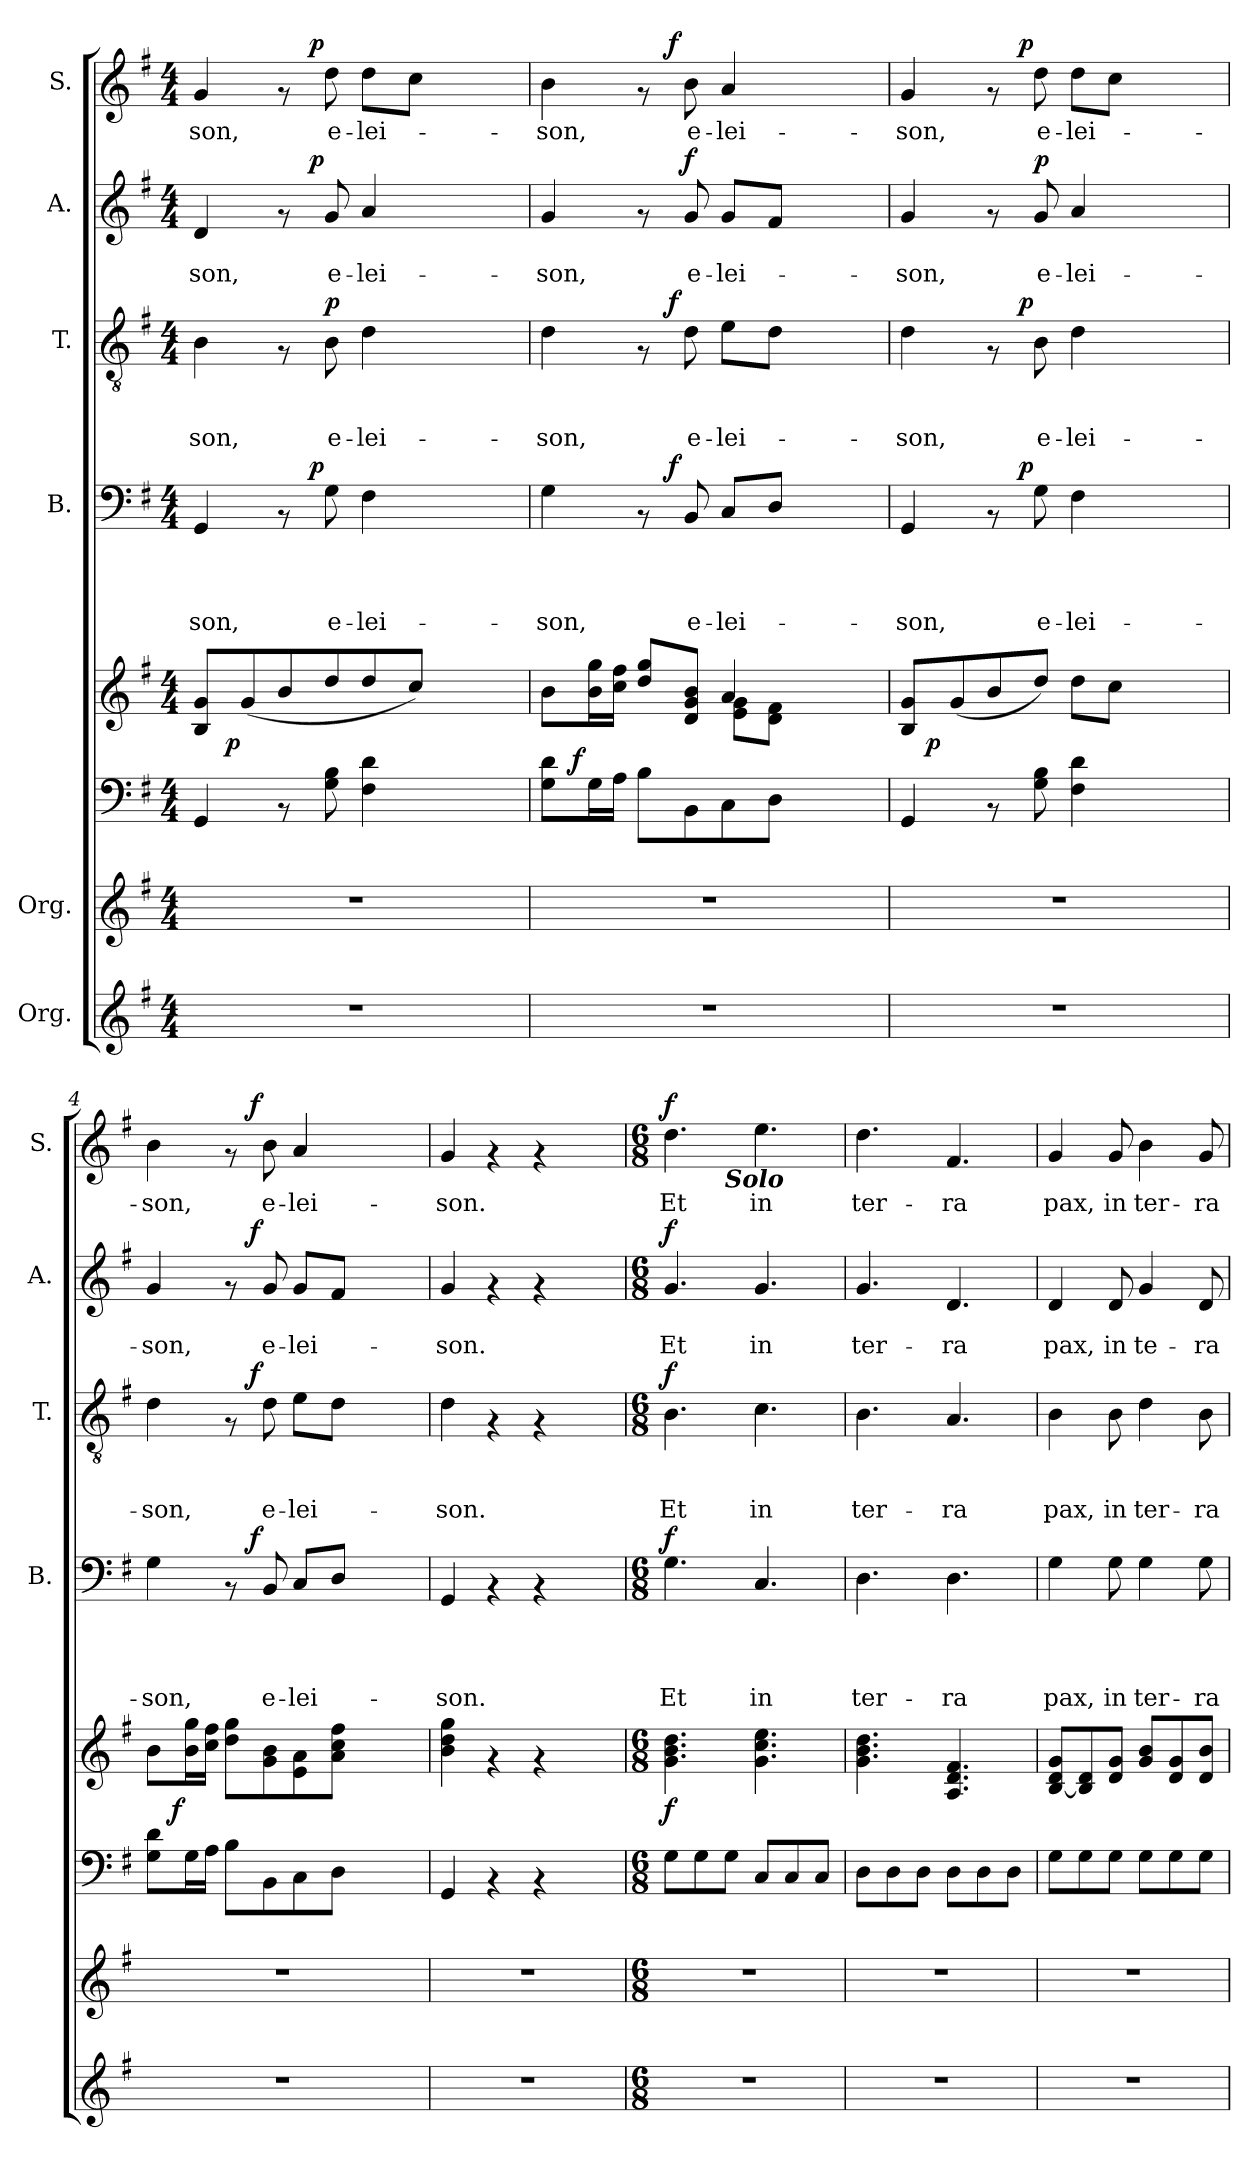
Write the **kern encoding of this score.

**kern	**kern	**kern	**dynam	**kern	**dynam	**kern	**text	**text	**text	**text	**dynam	**kern	**text	**text	**text	**dynam	**kern	**text	**text	**dynam	**kern	**text	**dynam
*part8	*part7	*part6	*part6	*part5	*part5	*part4	*part4	*part4	*part4	*part4	*part4	*part3	*part3	*part3	*part3	*part3	*part2	*part2	*part2	*part2	*part1	*part1	*part1
*staff8	*staff7	*staff6	*staff6	*staff5	*staff5	*staff4	*staff4	*staff4	*staff4	*staff4	*staff4	*staff3	*staff3	*staff3	*staff3	*staff3	*staff2	*staff2	*staff2	*staff2	*staff1	*staff1	*staff1
*I"Org.	*I"Org.	*	*	*	*	*I"B.	*	*	*	*	*	*I"T.	*	*	*	*	*I"A.	*	*	*	*I"S.	*	*
*	*	*	*	*	*	*I'B.	*	*	*	*	*	*I'T.	*	*	*	*	*I'A.	*	*	*	*I'S.	*	*
*clefG2	*clefG2	*clefF4	*	*clefG2	*	*clefF4	*	*	*	*	*	*clefGv2	*	*	*	*	*clefG2	*	*	*	*clefG2	*	*
*k[f#]	*k[f#]	*k[f#]	*	*k[f#]	*	*k[f#]	*	*	*	*	*	*k[f#]	*	*	*	*	*k[f#]	*	*	*	*k[f#]	*	*
*G:	*G:	*G:	*	*G:	*	*G:	*	*	*	*	*	*G:	*	*	*	*	*G:	*	*	*	*G:	*	*
*M4/4	*M4/4	*M4/4	*	*M4/4	*	*M4/4	*	*	*	*	*	*M4/4	*	*	*	*	*M4/4	*	*	*	*M4/4	*	*
=1	=1	=1	=1	=1	=1	=1	=1	=1	=1	=1	=1	=1	=1	=1	=1	=1	=1	=1	=1	=1	=1	=1	=1
!	!	!	!	!	!	!	!	!	!	!LO:LY:b	!	!	!	!	!LO:LY:b	!	!	!	!LO:LY:b	!	!	!LO:LY:b	!
*	*	*	*	*^	*	*^	*	*	*	*	*	*	*	*	*	*	*^	*	*	*	*^	*	*
1r	1r	4GG/	.	8B/ 8g/L	16.ryy	.	4GG/	4ryy	.	.	.	son,	.	4B\	.	.	son,	.	4d/	4ryy	.	son,	.	4g/	4ryy	son,	.
!	!	!	!	!	!	!LO:DY:b	!	!	!	!	!	!	!	!	!	!	!	!	!	!	!	!	!	!	!	!	!
.	.	.	.	.	2ryy	p	.	.	.	.	.	.	.	.	.	.	.	.	.	.	.	.	.	.	.	.	.
.	.	.	.	(<8g/	.	.	.	.	.	.	.	.	.	.	.	.	.	.	.	.	.	.	.	.	.	.	.
.	.	8rAA	.	8b/	.	.	8rAA	16.ryy	.	.	.	.	.	8rF	.	.	.	.	8rf	16.ryy	.	.	.	8rf	16.ryy	.	.
!	!	!	!	!	!	!	!	!	!	!	!	!	!LO:DY:a	!	!	!	!	!	!	!	!	!	!LO:DY:a	!	!	!	!LO:DY:a
.	.	.	.	.	.	.	.	2ryy	.	.	.	.	p	.	.	.	.	.	.	2ryy	.	.	p	.	2ryy	.	p
!	!	!	!	!	!	!	!	!	!	!	!	!LO:LY:b	!	!	!	!	!LO:LY:b	!LO:DY:a	!	!	!	!LO:LY:b	!	!	!	!LO:LY:b	!
.	.	8G\ 8B\	.	8dd/	.	.	8G\	.	.	.	.	e-	.	8B\	.	.	e-	p	8g/	.	.	e-	.	8dd\	.	e-	.
!	!	!	!	!	!	!	!	!	!	!	!	!LO:LY:b	!	!	!	!	!LO:LY:b	!	!	!	!	!LO:LY:b	!	!	!	!LO:LY:b	!
.	.	4F#\ 4d\	.	8dd/	.	.	4F#\	.	.	.	.	-lei-	.	4d\	.	.	-lei-	.	4a/	.	.	-lei-	.	8dd\L	.	-lei-	.
.	.	.	.	.	4ryy	.	.	.	.	.	.	.	.	.	.	.	.	.	.	.	.	.	.	.	.	.	.
.	.	.	.	8cc/J)	.	.	.	.	.	.	.	.	.	.	.	.	.	.	.	.	.	.	.	8cc\J	.	.	.
.	.	4ryy	.	4ryy	.	.	4ryy	.	.	.	.	.	.	4ryy	.	.	.	.	4ryy	.	.	.	.	4ryy	.	.	.
.	.	.	.	.	8ryy	.	.	8ryy	.	.	.	.	.	.	.	.	.	.	.	8ryy	.	.	.	.	8ryy	.	.
.	.	.	.	.	32ryy	.	.	32ryy	.	.	.	.	.	.	.	.	.	.	.	32ryy	.	.	.	.	32ryy	.	.
=2	=2	=2	=2	=2	=2	=2	=2	=2	=2	=2	=2	=2	=2	=2	=2	=2	=2	=2	=2	=2	=2	=2	=2	=2	=2	=2	=2
!	!	!	!	!	!	!	!	!	!	!	!	!LO:LY:b	!	!	!	!	!LO:LY:b	!	!	!	!	!LO:LY:b	!	!	!	!LO:LY:b	!
*	*	*^	*	*	*	*	*	*	*	*	*	*	*	*^	*	*	*	*	*v	*v	*	*	*	*	*	*	*
1r	1r	8G\ 8d\L	16.ryy	.	4ryy	8b\L	.	4G\	4ryy	.	.	.	-son,	.	4d\	4ryy	.	.	-son,	.	4g/	.	-son,	.	4b\	4ryy	-son,	.
!	!	!	!	!LO:DY:a	!	!	!	!	!	!	!	!	!	!	!	!	!	!	!	!	!	!	!	!	!	!	!	!
.	.	.	2ryy	f	.	.	.	.	.	.	.	.	.	.	.	.	.	.	.	.	.	.	.	.	.	.	.	.
.	.	16G\L	.	.	.	16b\ 16gg\L	.	.	.	.	.	.	.	.	.	.	.	.	.	.	.	.	.	.	.	.	.	.
.	.	16A\JJ	.	.	.	16cc\ 16ff#\JJ	.	.	.	.	.	.	.	.	.	.	.	.	.	.	.	.	.	.	.	.	.	.
.	.	8B\L	.	.	8dd/ 8gg/L	4ryy	.	8rAA	16.ryy	.	.	.	.	.	8rF	16.ryy	.	.	.	.	8rf	.	.	.	8rf	16.ryy	.	.
!	!	!	!	!	!	!	!	!	!	!	!	!	!	!LO:DY:a	!	!	!	!	!	!LO:DY:a	!	!	!	!	!	!	!	!LO:DY:a
.	.	.	.	.	.	.	.	.	2ryy	.	.	.	.	f	.	2ryy	.	.	.	f	.	.	.	.	.	2ryy	.	f
!	!	!	!	!	!	!	!	!	!	!	!	!	!LO:LY:b	!	!	!	!	!	!LO:LY:b	!	!	!	!LO:LY:b	!LO:DY:a	!	!	!LO:LY:b	!
.	.	8BB\	.	.	8d/ 8g/ 8b/J	.	.	8BB/	.	.	.	.	e-	.	8d\	.	.	.	e-	.	8g/	.	e-	f	8b\	.	e-	.
!	!	!	!	!	!	!	!	!	!	!	!	!	!LO:LY:b	!	!	!	!	!	!LO:LY:b	!	!	!	!LO:LY:b	!	!	!	!LO:LY:b	!
.	.	8C\	.	.	4a/	8e\ 8g\L	.	8C/L	.	.	.	.	-lei-	.	8e\L	.	.	.	-lei-	.	8g/L	.	-lei-	.	4a/	.	-lei-	.
.	.	.	4ryy	.	.	.	.	.	.	.	.	.	.	.	.	.	.	.	.	.	.	.	.	.	.	.	.	.
.	.	8D\J	.	.	.	8d\ 8f#\J	.	8D/J	.	.	.	.	.	.	8d\J	.	.	.	.	.	8f#/J	.	.	.	.	.	.	.
.	.	4ryy	.	.	4ryy	4ryy	.	4ryy	.	.	.	.	.	.	4ryy	.	.	.	.	.	4ryy	.	.	.	4ryy	.	.	.
.	.	.	8ryy	.	.	.	.	.	8ryy	.	.	.	.	.	.	8ryy	.	.	.	.	.	.	.	.	.	8ryy	.	.
.	.	.	32ryy	.	.	.	.	.	32ryy	.	.	.	.	.	.	32ryy	.	.	.	.	.	.	.	.	.	32ryy	.	.
=3	=3	=3	=3	=3	=3	=3	=3	=3	=3	=3	=3	=3	=3	=3	=3	=3	=3	=3	=3	=3	=3	=3	=3	=3	=3	=3	=3	=3
!	!	!	!	!	!	!	!	!	!	!	!	!	!LO:LY:b	!	!	!	!	!	!LO:LY:b	!	!	!	!LO:LY:b	!	!	!	!LO:LY:b	!
*	*	*v	*v	*	*	*	*	*	*	*	*	*	*	*	*	*	*	*	*	*	*	*	*	*	*	*	*	*
1r	1r	4GG/	.	8B/ 8g/L	16ryy	.	4GG/	4ryy	.	.	.	-son,	.	4d\	4ryy	.	.	-son,	.	4g/	.	-son,	.	4g/	4ryy	-son,	.
!	!	!	!	!	!	!LO:DY:b	!	!	!	!	!	!	!	!	!	!	!	!	!	!	!	!	!	!	!	!	!
.	.	.	.	.	2...ryy	p	.	.	.	.	.	.	.	.	.	.	.	.	.	.	.	.	.	.	.	.	.
.	.	.	.	(<8g/	.	.	.	.	.	.	.	.	.	.	.	.	.	.	.	.	.	.	.	.	.	.	.
.	.	8rAA	.	8b/	.	.	8rAA	16.ryy	.	.	.	.	.	8rF	16.ryy	.	.	.	.	8rf	.	.	.	8rf	16.ryy	.	.
!	!	!	!	!	!	!	!	!	!	!	!	!	!LO:DY:a	!	!	!	!	!	!LO:DY:a	!	!	!	!	!	!	!	!LO:DY:a
.	.	.	.	.	.	.	.	2ryy	.	.	.	.	p	.	2ryy	.	.	.	p	.	.	.	.	.	2ryy	.	p
!	!	!	!	!	!	!	!	!	!	!	!	!LO:LY:b	!	!	!	!	!	!LO:LY:b	!	!	!	!LO:LY:b	!LO:DY:a	!	!	!LO:LY:b	!
.	.	8G\ 8B\	.	8dd/J)	.	.	8G\	.	.	.	.	e-	.	8B\	.	.	.	e-	.	8g/	.	e-	p	8dd\	.	e-	.
!	!	!	!	!	!	!	!	!	!	!	!	!LO:LY:b	!	!	!	!	!	!LO:LY:b	!	!	!	!LO:LY:b	!	!	!	!LO:LY:b	!
.	.	4F#\ 4d\	.	8dd\L	.	.	4F#\	.	.	.	.	-lei-	.	4d\	.	.	.	-lei-	.	4a/	.	-lei-	.	8dd\L	.	-lei-	.
.	.	.	.	8cc\J	.	.	.	.	.	.	.	.	.	.	.	.	.	.	.	.	.	.	.	8cc\J	.	.	.
.	.	4ryy	.	4ryy	.	.	4ryy	.	.	.	.	.	.	4ryy	.	.	.	.	.	4ryy	.	.	.	4ryy	.	.	.
.	.	.	.	.	.	.	.	8ryy	.	.	.	.	.	.	8ryy	.	.	.	.	.	.	.	.	.	8ryy	.	.
.	.	.	.	.	.	.	.	32ryy	.	.	.	.	.	.	32ryy	.	.	.	.	.	.	.	.	.	32ryy	.	.
=4	=4	=4	=4	=4	=4	=4	=4	=4	=4	=4	=4	=4	=4	=4	=4	=4	=4	=4	=4	=4	=4	=4	=4	=4	=4	=4	=4
!	!	!	!	!	!	!	!	!	!	!	!	!LO:LY:b	!	!	!	!	!	!LO:LY:b	!	!	!	!LO:LY:b	!	!	!	!LO:LY:b	!
*	*	*^	*	*v	*v	*	*	*	*	*	*	*	*	*	*	*	*	*	*	*^	*	*	*	*	*	*	*
1r	1r	8G\ 8d\L	16.ryy	.	8b\L	.	4G\	4ryy	.	.	.	-son,	.	4d\	4ryy	.	.	-son,	.	4g/	4ryy	.	-son,	.	4b\	4ryy	-son,	.
!	!	!	!	!LO:DY:a	!	!	!	!	!	!	!	!	!	!	!	!	!	!	!	!	!	!	!	!	!	!	!	!
.	.	.	2ryy	f	.	.	.	.	.	.	.	.	.	.	.	.	.	.	.	.	.	.	.	.	.	.	.	.
.	.	16G\L	.	.	16b\ 16gg\L	.	.	.	.	.	.	.	.	.	.	.	.	.	.	.	.	.	.	.	.	.	.	.
.	.	16A\JJ	.	.	16cc\ 16ff#\JJ	.	.	.	.	.	.	.	.	.	.	.	.	.	.	.	.	.	.	.	.	.	.	.
.	.	8B\L	.	.	8dd\ 8gg\L	.	8rAA	16.ryy	.	.	.	.	.	8rF	16.ryy	.	.	.	.	8rf	16.ryy	.	.	.	8rf	16.ryy	.	.
!	!	!	!	!	!	!	!	!	!	!	!	!	!LO:DY:a	!	!	!	!	!	!LO:DY:a	!	!	!	!	!LO:DY:a	!	!	!	!LO:DY:a
.	.	.	.	.	.	.	.	2ryy	.	.	.	.	f	.	2ryy	.	.	.	f	.	2ryy	.	.	f	.	2ryy	.	f
!	!	!	!	!	!	!	!	!	!	!	!	!LO:LY:b	!	!	!	!	!	!LO:LY:b	!	!	!	!	!LO:LY:b	!	!	!	!LO:LY:b	!
.	.	8BB\	.	.	8g\ 8b\	.	8BB/	.	.	.	.	e-	.	8d\	.	.	.	e-	.	8g/	.	.	e-	.	8b\	.	e-	.
!	!	!	!	!	!	!	!	!	!	!	!	!LO:LY:b	!	!	!	!	!	!LO:LY:b	!	!	!	!	!LO:LY:b	!	!	!	!LO:LY:b	!
.	.	8C\	.	.	8e\ 8a\	.	8C/L	.	.	.	.	-lei-	.	8e\L	.	.	.	-lei-	.	8g/L	.	.	-lei-	.	4a/	.	-lei-	.
.	.	.	4ryy	.	.	.	.	.	.	.	.	.	.	.	.	.	.	.	.	.	.	.	.	.	.	.	.	.
.	.	8D\J	.	.	8a\ 8cc\ 8ff#\J	.	8D/J	.	.	.	.	.	.	8d\J	.	.	.	.	.	8f#/J	.	.	.	.	.	.	.	.
.	.	4ryy	.	.	4ryy	.	4ryy	.	.	.	.	.	.	4ryy	.	.	.	.	.	4ryy	.	.	.	.	4ryy	.	.	.
.	.	.	8ryy	.	.	.	.	8ryy	.	.	.	.	.	.	8ryy	.	.	.	.	.	8ryy	.	.	.	.	8ryy	.	.
.	.	.	32ryy	.	.	.	.	32ryy	.	.	.	.	.	.	32ryy	.	.	.	.	.	32ryy	.	.	.	.	32ryy	.	.
=5	=5	=5	=5	=5	=5	=5	=5	=5	=5	=5	=5	=5	=5	=5	=5	=5	=5	=5	=5	=5	=5	=5	=5	=5	=5	=5	=5	=5
!	!	!	!	!	!	!	!	!	!	!	!	!LO:LY:b	!	!	!	!	!	!LO:LY:b	!	!	!	!	!LO:LY:b	!	!	!	!LO:LY:b	!
*	*	*	*	*	*	*	*v	*v	*	*	*	*	*	*	*	*	*	*	*	*v	*v	*	*	*	*v	*v	*	*
*	*	*v	*v	*	*	*	*	*	*	*	*	*	*v	*v	*	*	*	*	*	*	*	*	*	*	*
1r	1r	4GG/	.	4b\ 4dd\ 4gg\	.	4GG/	.	.	.	-son.	.	4d\	.	.	-son.	.	4g/	.	-son.	.	4g/	-son.	.
.	.	4rAA	.	4rf	.	4rAA	.	.	.	.	.	4rF	.	.	.	.	4rf	.	.	.	4rf	.	.
.	.	4rAA	.	4rf	.	4rAA	.	.	.	.	.	4rF	.	.	.	.	4rf	.	.	.	4rf	.	.
.	.	4ryy	.	4ryy	.	4ryy	.	.	.	.	.	4ryy	.	.	.	.	4ryy	.	.	.	4ryy	.	.
!!LO:PB:g=z
=6!	=6!	=6!	=6!	=6!	=6!	=6!	=6!	=6!	=6!	=6!	=6!	=6!	=6!	=6!	=6!	=6!	=6!	=6!	=6!	=6!	=6!	=6!	=6!
*M6/8	*M6/8	*M6/8	*	*M6/8	*	*M6/8	*	*	*	*	*	*M6/8	*	*	*	*	*M6/8	*	*	*	*M6/8	*	*
!	!	!	!	!	!	!	!	!	!	!	!	!	!	!	!	!	!	!	!	!	!LO:TX:a:t=Allegro	!	!
!	!	!	!LO:DY:a	!	!	!	!	!	!	!LO:LY:b	!LO:DY:a	!	!	!	!LO:LY:b	!LO:DY:a	!	!	!LO:LY:b	!LO:DY:a	!	!LO:LY:b	!LO:DY:a
*	*	*	*	*	*	*	*	*	*	*	*	*	*	*	*	*	*	*	*	*	*^	*	*
2.r	2.r	8G\L	f	4.g\ 4.b\ 4.dd\	.	4.G\	.	.	.	Et	f	4.B\	.	.	Et	f	4.g/	.	Et	f	4.dd\	4ryy	Et	f
.	.	8G\	.	.	.	.	.	.	.	.	.	.	.	.	.	.	.	.	.	.	.	.	.	.
!	!	!	!	!	!	!	!	!	!	!	!	!	!	!	!	!	!	!	!	!	!	!LO:TX:b:Bi:t=Solo	!	!
.	.	8G\J	.	.	.	.	.	.	.	.	.	.	.	.	.	.	.	.	.	.	.	2ryy	.	.
!	!	!	!	!	!	!	!	!	!	!LO:LY:b	!	!	!	!	!LO:LY:b	!	!	!	!LO:LY:b	!	!	!	!LO:LY:b	!
.	.	8C/L	.	4.g\ 4.cc\ 4.ee\	.	4.C/	.	.	.	in	.	4.c\	.	.	in	.	4.g/	.	in	.	4.ee\	.	in	.
.	.	8C/	.	.	.	.	.	.	.	.	.	.	.	.	.	.	.	.	.	.	.	.	.	.
.	.	8C/J	.	.	.	.	.	.	.	.	.	.	.	.	.	.	.	.	.	.	.	.	.	.
=7	=7	=7	=7	=7	=7	=7	=7	=7	=7	=7	=7	=7	=7	=7	=7	=7	=7	=7	=7	=7	=7	=7	=7	=7
!	!	!	!	!	!	!	!	!	!	!LO:LY:b	!	!	!	!	!LO:LY:b	!	!	!	!LO:LY:b	!	!	!	!LO:LY:b	!
*	*	*	*	*	*	*	*	*	*	*	*	*	*	*	*	*	*	*	*	*	*v	*v	*	*
2.r	2.r	8D\L	.	4.g\ 4.b\ 4.dd\	.	4.D\	.	.	.	ter-	.	4.B\	.	.	ter-	.	4.g/	.	ter-	.	4.dd\	ter-	.
.	.	8D\	.	.	.	.	.	.	.	.	.	.	.	.	.	.	.	.	.	.	.	.	.
.	.	8D\J	.	.	.	.	.	.	.	.	.	.	.	.	.	.	.	.	.	.	.	.	.
!	!	!	!	!	!	!	!	!	!	!LO:LY:b	!	!	!	!	!LO:LY:b	!	!	!	!LO:LY:b	!	!	!LO:LY:b	!
.	.	8D\L	.	4.A/ 4.d/ 4.f#/	.	4.D\	.	.	.	-ra	.	4.A/	.	.	-ra	.	4.d/	.	-ra	.	4.f#/	-ra	.
.	.	8D\	.	.	.	.	.	.	.	.	.	.	.	.	.	.	.	.	.	.	.	.	.
.	.	8D\J	.	.	.	.	.	.	.	.	.	.	.	.	.	.	.	.	.	.	.	.	.
=8	=8	=8	=8	=8	=8	=8	=8	=8	=8	=8	=8	=8	=8	=8	=8	=8	=8	=8	=8	=8	=8	=8	=8
!	!	!	!	!	!	!	!	!	!	!LO:LY:b	!	!	!	!	!LO:LY:b	!	!	!	!LO:LY:b	!	!	!LO:LY:b	!
2.r	2.r	8G\L	.	[>8B/ 8d/ 8g/L	.	4G\	.	.	.	pax,	.	4B\	.	.	pax,	.	4d/	.	pax,	.	4g/	pax,	.
.	.	8G\	.	8B/] 8d/	.	.	.	.	.	.	.	.	.	.	.	.	.	.	.	.	.	.	.
!	!	!	!	!	!	!	!	!	!	!LO:LY:b	!	!	!	!	!LO:LY:b	!	!	!	!LO:LY:b	!	!	!LO:LY:b	!
.	.	8G\J	.	8d/ 8g/J	.	8G\	.	.	.	in	.	8B\	.	.	in	.	8d/	.	in	.	8g/	in	.
!	!	!	!	!	!	!	!	!	!	!LO:LY:b	!	!	!	!	!LO:LY:b	!	!	!	!LO:LY:b	!	!	!LO:LY:b	!
.	.	8G\L	.	8g/ 8b/L	.	4G\	.	.	.	ter-	.	4d\	.	.	ter-	.	4g/	.	te-	.	4b\	ter-	.
.	.	8G\	.	8d/ 8g/	.	.	.	.	.	.	.	.	.	.	.	.	.	.	.	.	.	.	.
!	!	!	!	!	!	!	!	!	!	!LO:LY:b	!	!	!	!	!LO:LY:b	!	!	!	!LO:LY:b	!	!	!LO:LY:b	!
.	.	8G\J	.	8d/ 8b/J	.	8G\	.	.	.	-ra	.	8B\	.	.	-ra	.	8d/	.	-ra	.	8g/	-ra	.
=	=	=	=	=	=	=	=	=	=	=	=	=	=	=	=	=	=	=	=	=	=	=	=
*-	*-	*-	*-	*-	*-	*-	*-	*-	*-	*-	*-	*-	*-	*-	*-	*-	*-	*-	*-	*-	*-	*-	*-
